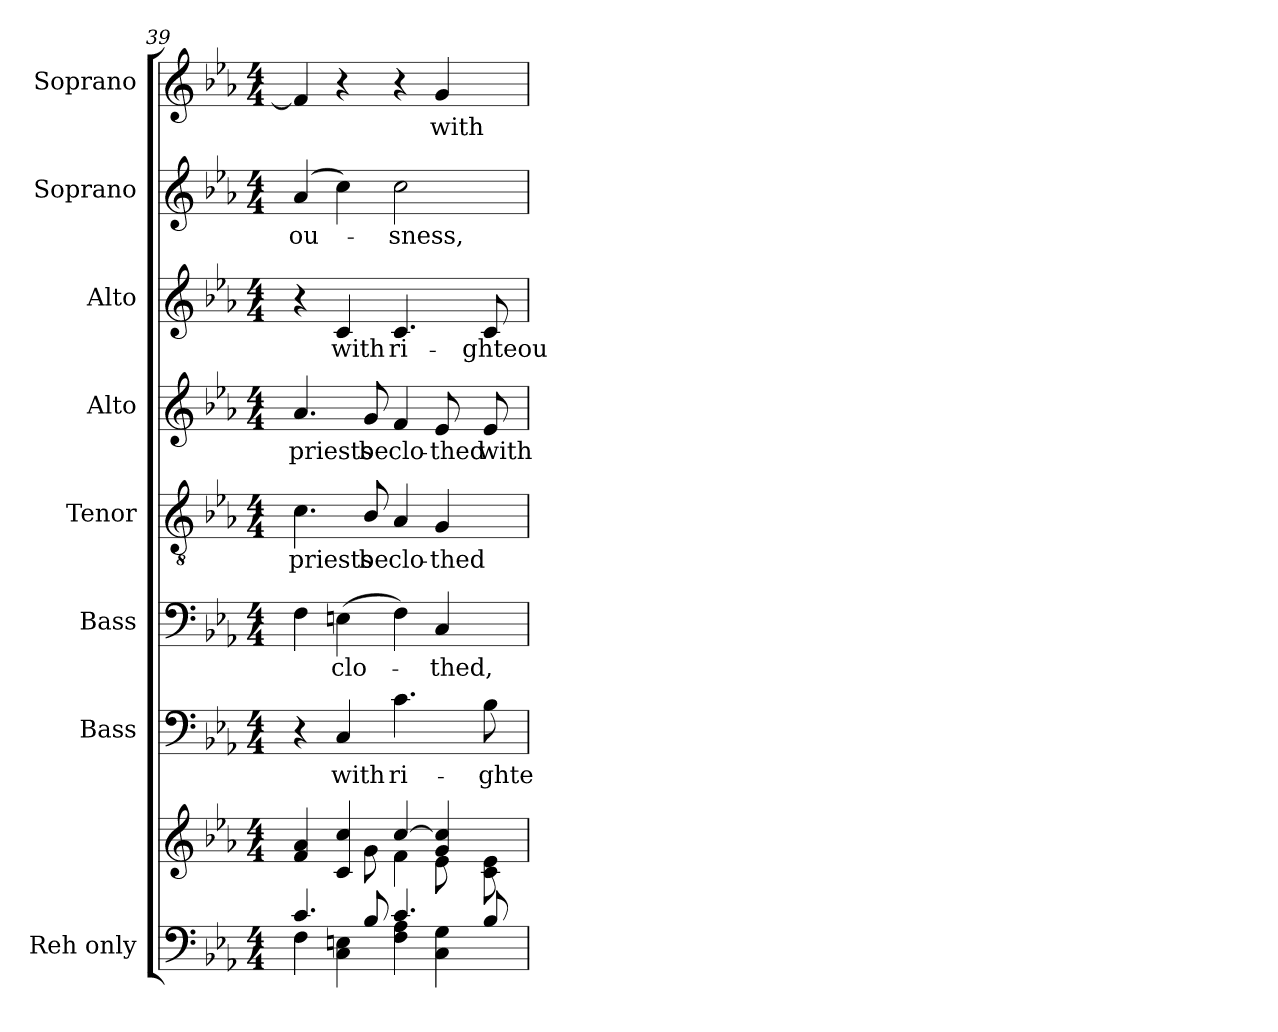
**kern	**kern	**kern	**text	**kern	**text	**kern	**text	**kern	**text	**kern	**text	**kern	**text	**kern	**text
*part8	*part8	*part7	*part7	*part6	*part6	*part5	*part5	*part4	*part4	*part3	*part3	*part2	*part2	*part1	*part1
*staff9	*staff8	*staff7	*staff7	*staff6	*staff6	*staff5	*staff5	*staff4	*staff4	*staff3	*staff3	*staff2	*staff2	*staff1	*staff1
*I"Reh only	*	*I"Bass	*	*I"Bass	*	*I"Tenor	*	*I"Alto	*	*I"Alto	*	*I"Soprano	*	*I"Soprano	*
*I'Reh only	*	*I'B.	*	*I'B.	*	*I'T.	*	*I'A.	*	*I'A.	*	*I'S.	*	*I'S.	*
*clefF4	*clefG2	*clefF4	*	*clefF4	*	*clefGv2	*	*clefG2	*	*clefG2	*	*clefG2	*	*clefG2	*
*	*	*	*	*	*	*ITrd7c12	*	*	*	*	*	*	*	*	*
*k[b-e-a-]	*k[b-e-a-]	*k[b-e-a-]	*	*k[b-e-a-]	*	*k[b-e-a-]	*	*k[b-e-a-]	*	*k[b-e-a-]	*	*k[b-e-a-]	*	*k[b-e-a-]	*
*E-:	*E-:	*E-:	*	*E-:	*	*E-:	*	*E-:	*	*E-:	*	*E-:	*	*E-:	*
*M4/4	*M4/4	*M4/4	*	*M4/4	*	*M4/4	*	*M4/4	*	*M4/4	*	*M4/4	*	*M4/4	*
=39	=39	=39	=39	=39	=39	=39	=39	=39	=39	=39	=39	=39	=39	=39	=39
*^	*^	*	*	*	*	*	*	*	*	*	*	*	*	*	*
!	!	!	!	!	!	!	!	!	!LO:LY:b:color=#000000	!	!	!	!	!	!	!	!
!	!	!	!	!	!	!	!	!	!	!	!LO:LY:b:color=#000000	!	!	!	!	!	!
!	!	!	!	!	!	!	!	!	!	!	!	!	!	!	!LO:LY:b:color=#000000	!	!
4.ci/	4Fi\	4fi/ 4a-i	4.a-i\yy	4r	.	4Fi\	.	4.Ci\	priests	4.a-i/	priests	4r	.	(4a-i/	-ou-	4fi/]	.
!	!	!	!	!	!LO:LY:b:color=#000000	!	!	!	!	!	!	!	!	!	!	!	!
!	!	!	!	!	!	!	!LO:LY:b:color=#000000	!	!	!	!	!	!	!	!	!	!
!	!	!	!	!	!	!	!	!	!	!	!	!	!LO:LY:b:color=#000000	!	!	!	!
.	4Ci\ 4Eni	4ci/ 4cci	.	4Ci/	with	(4Eni\	clo-	.	.	.	.	4ci/	with	4cci\)	.	4r	.
!	!	!	!	!	!	!	!	!	!LO:LY:b:color=#000000	!	!	!	!	!	!	!	!
!	!	!	!	!	!	!	!	!	!	!	!LO:LY:b:color=#000000	!	!	!	!	!	!
8B-i/	.	.	8gi\	.	.	.	.	8BB-i/	be	8gi/	be	.	.	.	.	.	.
!	!	!	!	!	!LO:LY:b:color=#000000	!	!	!	!	!	!	!	!	!	!	!	!
!	!	!	!	!	!	!	!	!	!LO:LY:b:color=#000000	!	!	!	!	!	!	!	!
!	!	!	!	!	!	!	!	!	!	!	!LO:LY:b:color=#000000	!	!	!	!	!	!
!	!	!	!	!	!	!	!	!	!	!	!	!	!LO:LY:b:color=#000000	!	!	!	!
!	!	!	!	!	!	!	!	!	!	!	!	!	!	!	!LO:LY:b:color=#000000	!	!
4.ci/	4Fi\ 4A-i	[4cci/	4fi\	4.ci\	ri-	4Fi\)	.	4AA-i/	clo-	4fi/	clo-	4.ci/	ri-	2cci\	-sness,	4r	.
!	!	!	!	!	!	!	!LO:LY:b:color=#000000	!	!	!	!	!	!	!	!	!	!
!	!	!	!	!	!	!	!	!	!LO:LY:b:color=#000000	!	!	!	!	!	!	!	!
!	!	!	!	!	!	!	!	!	!	!	!LO:LY:b:color=#000000	!	!	!	!	!	!
!	!	!	!	!	!	!	!	!	!	!	!	!	!	!	!	!	!LO:LY:b:color=#000000
.	4Ci\ 4Gi	4gi/ 4cci]	8e-i\	.	.	4Ci/	-thed,	4GGi/	-thed	8e-i/	-thed	.	.	.	.	4gi/	with
!	!	!	!	!	!LO:LY:b:color=#000000	!	!	!	!	!	!	!	!	!	!	!	!
!	!	!	!	!	!	!	!	!	!	!	!LO:LY:b:color=#000000	!	!	!	!	!	!
!	!	!	!	!	!	!	!	!	!	!	!	!	!LO:LY:b:color=#000000	!	!	!	!
8B-i/	.	.	8ci\ 8e-i	8B-i\	-ghte-	.	.	.	.	8e-i/	with	8ci/	-ghteou-	.	.	.	.
*v	*v	*	*	*	*	*	*	*	*	*	*	*	*	*	*	*	*
*	*v	*v	*	*	*	*	*	*	*	*	*	*	*	*	*	*
=	=	=	=	=	=	=	=	=	=	=	=	=	=	=	=
*-	*-	*-	*-	*-	*-	*-	*-	*-	*-	*-	*-	*-	*-	*-	*-
